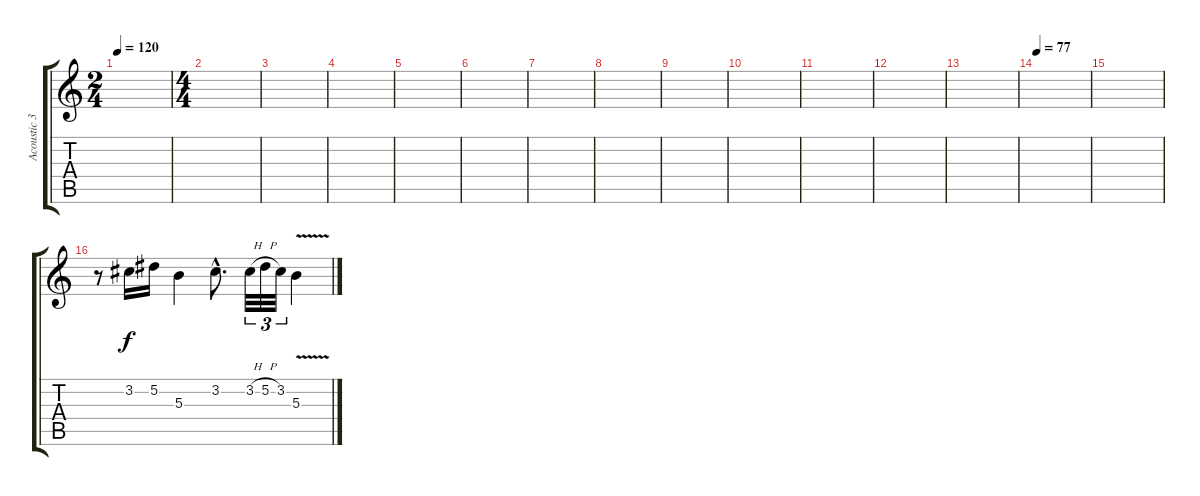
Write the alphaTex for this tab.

\track ("Acoustic 3" "Acoustic 3") {instrument acousticguitarsteel}
\staff {score tabs}
\tuning (Eb4 Bb3 Gb3 Db3 Ab2 Eb2) {hide}
\ts (2 4)
\tempo 120
\tempo 77
\tempo 120
\clef g2
\ks c
|
\ts (4 4)
|
|
|
|
|
|
|
|
|
|
|
|
\tempo 77
|
|
r.8 3.2.16 5.2.16 5.3.4 3.2{hac}.8{d} 3.2{h}.32{tu (3 2)} 5.2{h}.32{tu (3 2)} 3.2.32{tu (3 2)} 5.3{v}.4
